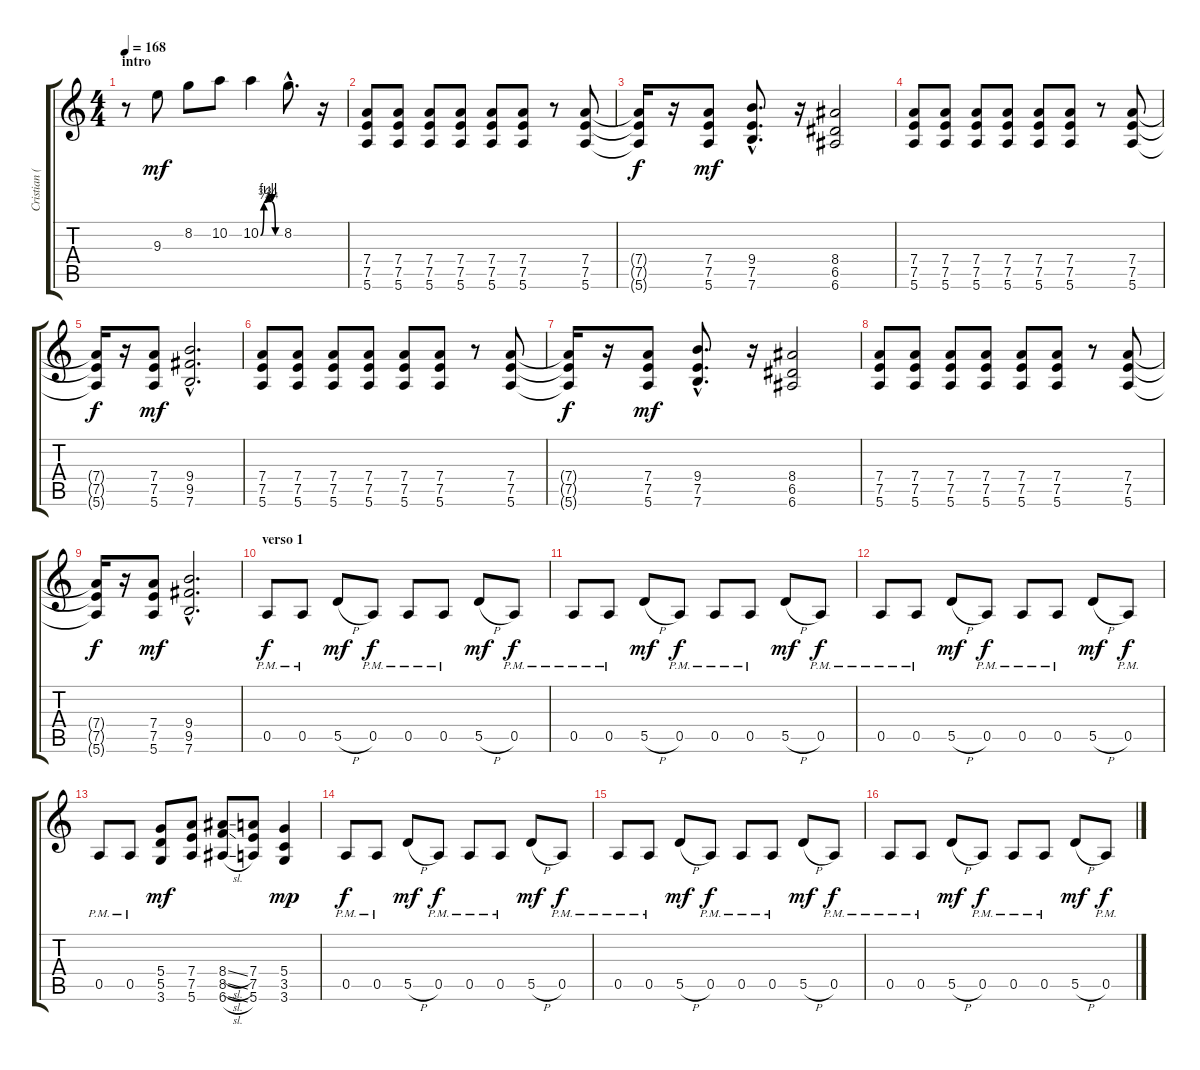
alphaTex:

\track ("Cristian (guitarra)" "Cristian (") {instrument distortionguitar}
\staff {score tabs}
\tuning (E4 B3 G3 D3 A2 E2) {hide}
\ts (4 4)
\section ("" "intro")
\tempo 168
\clef g2
\ks c
r.8{dy mf instrument distortionguitar} 9.3.8 8.2.8 10.2.8 10.2{be (custom 0 0 10 3 23 4 35 3 45 0 60 0)}.4 8.2{hac}.8{d} r.16 |
(7.4 7.5 5.6).8 (7.4 7.5 5.6).8 (7.4 7.5 5.6).8 (7.4 7.5 5.6).8 (7.4 7.5 5.6).8 (7.4 7.5 5.6).8 r.8 (7.4 7.5 5.6).8 |
(7.4{t} 7.5{t} 5.6{t}).16{dy f} r.16 (7.4 7.5 5.6).8{dy mf} (9.4{hac} 7.5{hac} 7.6{hac}).8{d} r.16 (8.4 6.5 6.6).2 |
(7.4 7.5 5.6).8 (7.4 7.5 5.6).8 (7.4 7.5 5.6).8 (7.4 7.5 5.6).8 (7.4 7.5 5.6).8 (7.4 7.5 5.6).8 r.8 (7.4 7.5 5.6).8 |
(7.4{t} 7.5{t} 5.6{t}).16{dy f} r.16 (7.4 7.5 5.6).8{dy mf} (9.4{hac} 9.5{hac} 7.6{hac}).2{d} |
(7.4 7.5 5.6).8 (7.4 7.5 5.6).8 (7.4 7.5 5.6).8 (7.4 7.5 5.6).8 (7.4 7.5 5.6).8 (7.4 7.5 5.6).8 r.8 (7.4 7.5 5.6).8 |
(7.4{t} 7.5{t} 5.6{t}).16{dy f} r.16 (7.4 7.5 5.6).8{dy mf} (9.4{hac} 7.5{hac} 7.6{hac}).8{d} r.16 (8.4 6.5 6.6).2 |
(7.4 7.5 5.6).8 (7.4 7.5 5.6).8 (7.4 7.5 5.6).8 (7.4 7.5 5.6).8 (7.4 7.5 5.6).8 (7.4 7.5 5.6).8 r.8 (7.4 7.5 5.6).8 |
(7.4{t} 7.5{t} 5.6{t}).16{dy f} r.16 (7.4 7.5 5.6).8{dy mf} (9.4{hac} 9.5{hac} 7.6{hac}).2{d} |
\section ("" "verso 1")
0.5{pm}.8{dy f} 0.5{pm}.8 5.5{h}.8{dy mf} 0.5{pm}.8{dy f} 0.5{pm}.8 0.5{pm}.8 5.5{h}.8{dy mf} 0.5{pm}.8{dy f} |
0.5{pm}.8 0.5{pm}.8 5.5{h}.8{dy mf} 0.5{pm}.8{dy f} 0.5{pm}.8 0.5{pm}.8 5.5{h}.8{dy mf} 0.5{pm}.8{dy f} |
0.5{pm}.8 0.5{pm}.8 5.5{h}.8{dy mf} 0.5{pm}.8{dy f} 0.5{pm}.8 0.5{pm}.8 5.5{h}.8{dy mf} 0.5{pm}.8{dy f} |
0.5{pm}.8 0.5{pm}.8 (5.4 5.5 3.6).8{dy mf} (7.4 7.5 5.6).8 (8.4{sl} 8.5{sl} 6.6{sl}).8 (7.4 7.5 5.6).8 (5.4 3.5 3.6).4{dy mp} |
0.5{pm}.8{dy f} 0.5{pm}.8 5.5{h}.8{dy mf} 0.5{pm}.8{dy f} 0.5{pm}.8 0.5{pm}.8 5.5{h}.8{dy mf} 0.5{pm}.8{dy f} |
0.5{pm}.8 0.5{pm}.8 5.5{h}.8{dy mf} 0.5{pm}.8{dy f} 0.5{pm}.8 0.5{pm}.8 5.5{h}.8{dy mf} 0.5{pm}.8{dy f} |
0.5{pm}.8 0.5{pm}.8 5.5{h}.8{dy mf} 0.5{pm}.8{dy f} 0.5{pm}.8 0.5{pm}.8 5.5{h}.8{dy mf} 0.5{pm}.8{dy f}
